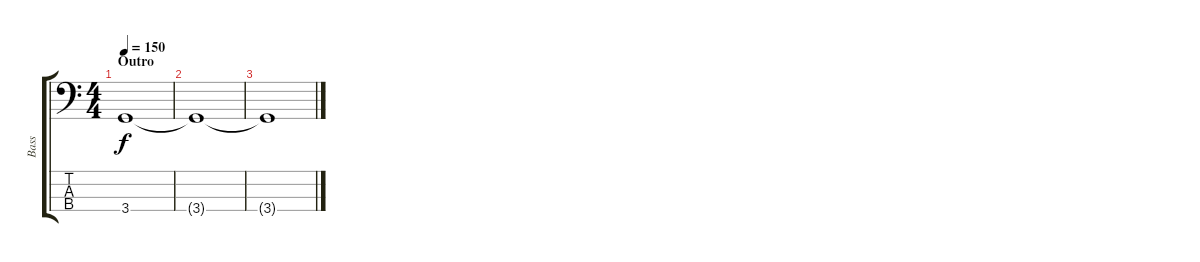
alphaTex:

\track ("Bass" "Bass") {instrument electricbassfinger}
\staff {score tabs}
\tuning (G2 D2 A1 E1) {hide}
\ts (4 4)
\section ("" "Outro")
\tempo 150
\clef f4
\ks c
3.4.1{dy f volume 0} |
3.4{t}.1 |
3.4{t}.1
